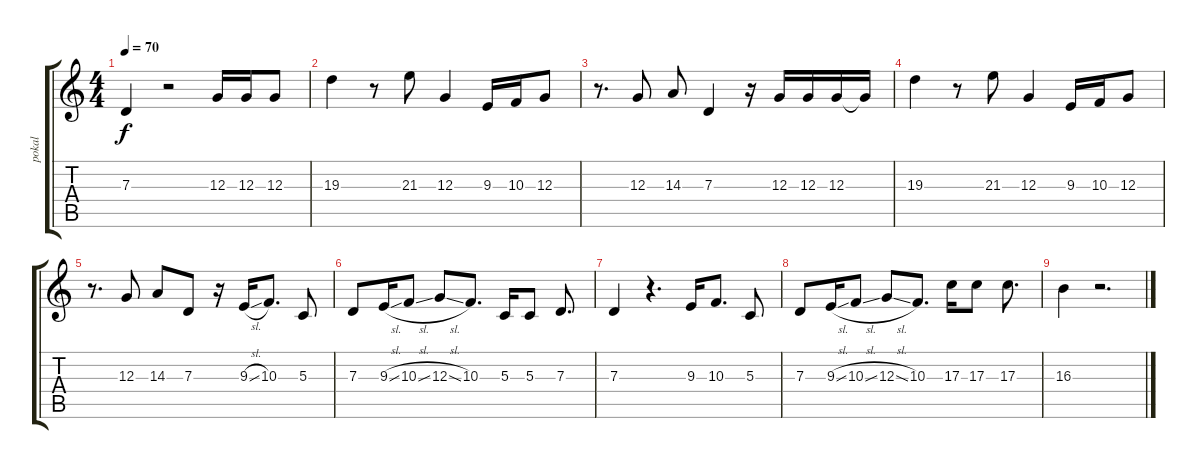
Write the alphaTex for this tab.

\track ("pokal" "pokal") {instrument voiceoohs}
\staff {score tabs}
\tuning (E4 B3 G3 D3 A2 E2) {hide}
\ts (4 4)
\tempo 70
\clef g2
\ks c
7.3.4{dy f} r.2 12.3.16 12.3.16 12.3.8 |
19.3.4 r.8 21.3.8 12.3.4 9.3.16 10.3.16 12.3.8 |
r.8{d} 12.3.8 14.3.8 7.3.4 r.16 12.3.16 12.3.16 12.3.16 12.3{t}.16 |
19.3.4 r.8 21.3.8 12.3.4 9.3.16 10.3.16 12.3.8 |
r.8{d} 12.3.8 14.3.8 7.3.8 r.16 9.3{sl}.16 10.3.8{d} 5.3.8 |
7.3.8 9.3{sl}.16 10.3{sl}.8 12.3{sl}.8 10.3.8{d} 5.3.16 5.3.8 7.3.8{d} |
7.3.4 r.4{d} 9.3.16 10.3.8{d} 5.3.8 |
7.3.8 9.3{sl}.16 10.3{sl}.8 12.3{sl}.8 10.3.8{d} 17.3.16 17.3.8 17.3.8{d} |
16.3.4 r.2{d}
